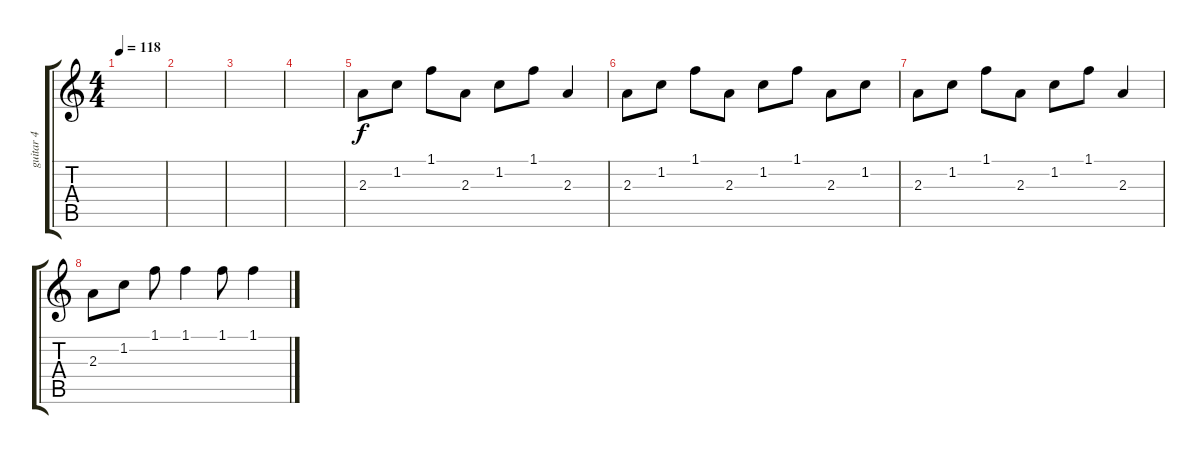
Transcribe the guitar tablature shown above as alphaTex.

\track ("guitar 4" "guitar 4") {instrument overdrivenguitar}
\staff {score tabs}
\tuning (E4 B3 G3 D3 A2 E2) {hide}
\ts (4 4)
\tempo 118
\clef g2
\ks c
|
|
|
|
2.3.8 1.2.8 1.1.8 2.3.8 1.2.8 1.1.8 2.3.4 |
2.3.8 1.2.8 1.1.8 2.3.8 1.2.8 1.1.8 2.3.8 1.2.8 |
2.3.8 1.2.8 1.1.8 2.3.8 1.2.8 1.1.8 2.3.4 |
2.3.8 1.2.8 1.1.8 1.1.4 1.1.8 1.1.4
